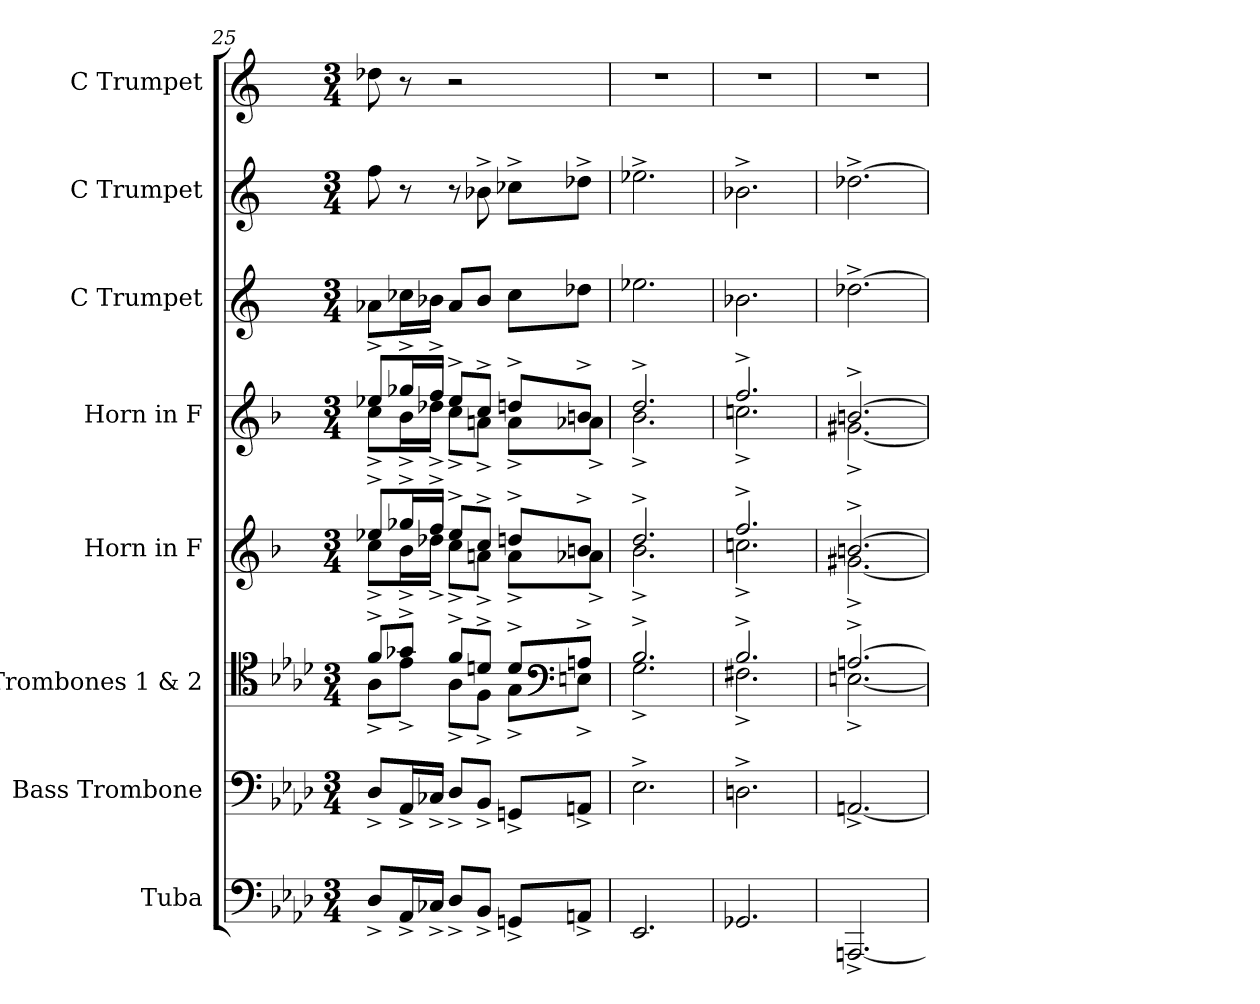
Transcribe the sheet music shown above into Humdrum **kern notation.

**kern	**kern	**kern	**kern	**kern	**kern	**kern	**kern
*part8	*part7	*part6	*part5	*part4	*part3	*part2	*part1
*staff8	*staff7	*staff6	*staff5	*staff4	*staff3	*staff2	*staff1
*I"Tuba	*I"Bass Trombone	*I"Trombones 1 &amp; 2	*I"Horn in F	*I"Horn in F	*I"C Trumpet	*I"C Trumpet	*I"C Trumpet
*I'Tba.	*I'B. Tbn.	*I'Tbn. 1&amp;2	*	*	*I'C Tpt.	*I'C Tpt.	*I'C Tpt.
*clefF4	*clefF4	*clefC4	*clefG2	*clefG2	*clefG2	*clefG2	*clefG2
*	*	*	*ITrd4c7	*ITrd4c7	*	*	*
*k[b-e-a-d-]	*k[b-e-a-d-]	*k[b-e-a-d-]	*k[b-e-]	*k[b-e-]	*k[]	*k[]	*k[]
*M3/4	*M3/4	*M3/4	*M3/4	*M3/4	*M3/4	*M3/4	*M3/4
=25	=25	=25	=25	=25	=25	=25	=25
*	*	*^	*^	*^	*	*	*
8D-^/L	8D-^/L	8f^/L	8A-^\L	8a-X^/L	8f^\L	8a-X^/L	8f^\L	8a-X\L	8ff\	8dd-X\
16AA-^/L	16AA-^/L	8g-X^/J	8e-^\J	16cc-X^/L	16e-^\L	16cc-X^/L	16e-^\L	16cc-X\L	8r	8r
16C-X^/JJ	16C-X^/JJ	.	.	16b-^/JJ	16g-X^\JJ	16b-^/JJ	16g-X^\JJ	16b-X\JJ	.	.
8D-^/L	8D-^/L	8f^/L	8A-^\L	8a-^/L	8f^\L	8a-^/L	8f^\L	8a-/L	8r	2r
8BB-^/J	8BB-^/J	8dn^/J	8F^\J	8f^/J	8dn^\J	8f^/J	8dn^\J	8b-/J	8b-X^\	.
8GGn^/L	8GGn^/L	8d^/L	8G^\L	8gn^/L	8d^\L	8gn^/L	8d^\L	8cc-\L	8cc-X^\L	.
*	*	*clefF4	*	*	*	*	*	*	*	*
8AAn^/J	8AAn^/J	8An^/J	8En^\J	8en^/J	8d-X^\J	8en^/J	8d-X^\J	8dd-X\J	8dd-X^\J	.
=26	=26	=26	=26	=26	=26	=26	=26	=26	=26	=26
2.EE-/	2.E-^\	2.B-^/	2.G^\	2.g^/	2.e-^\	2.g^/	2.e-^\	2.ee-X\	2.ee-X^\	2.r
=27	=27	=27	=27	=27	=27	=27	=27	=27	=27	=27
2.GG-X/	2.Dn^\	2.B-^/	2.F#X^\	2.b-^/	2.fn^\	2.b-^/	2.fn^\	2.b-X\	2.b-X^\	2.r
=28	=28	=28	=28	=28	=28	=28	=28	=28	=28	=28
[2.AAAn^/	[2.AAn^/	[2.An^/	[2.En^\	[2.en^/	[2.c#X^\	[2.en^/	[2.c#X^\	[2.dd-X^\	[2.dd-X^\	2.r
*	*	*v	*v	*	*	*v	*v	*	*	*
*	*	*	*v	*v	*	*	*	*
=	=	=	=	=	=	=	=
*-	*-	*-	*-	*-	*-	*-	*-
